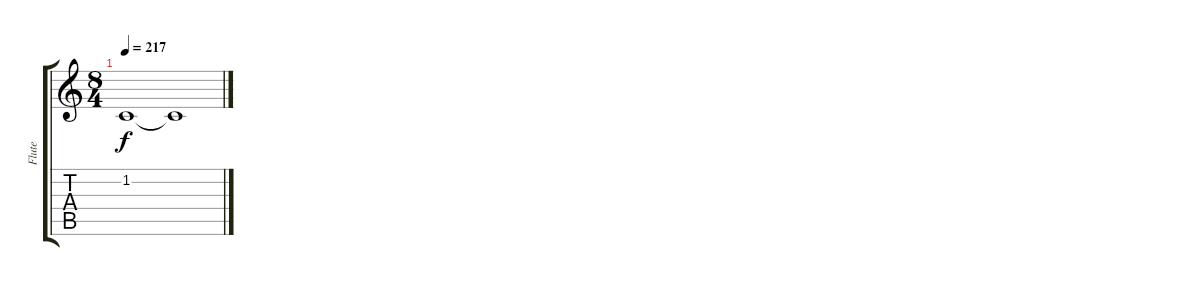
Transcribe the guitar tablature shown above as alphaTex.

\track ("Flute" "Flute") {instrument flute}
\staff {score tabs}
\tuning (E4 B3 G3 D3 A2 E2) {hide}
\ts (8 4)
\tempo 217
\clef g2
\ks c
1.2{t}.1{dy f volume 0} 1.2{t}.1
